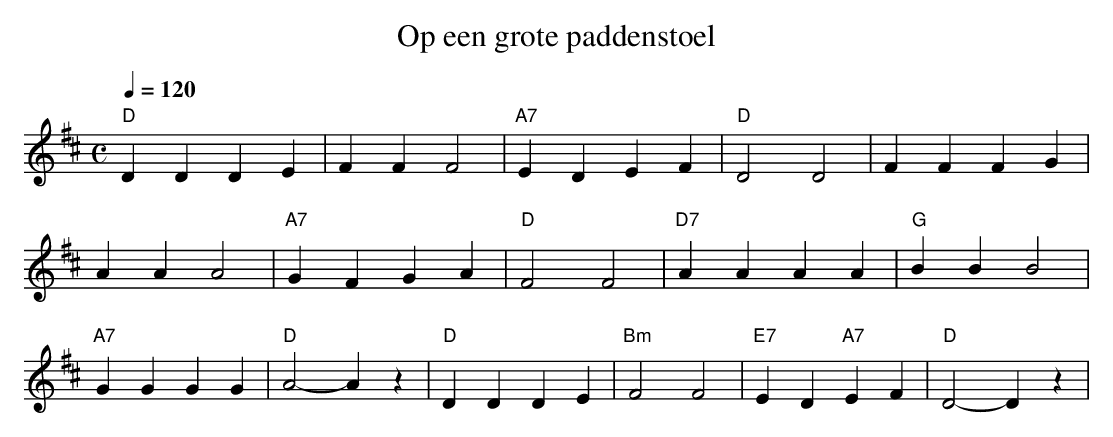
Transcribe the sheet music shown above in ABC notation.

X:1
T:Op een grote paddenstoel
Q:1/4=120
M:C
L:1/8
K:D
"D"D2 D2 D2 E2 | F2 F2 F4 | "A7"E2 D2 E2 F2 | "D"D4 D4 |
F2 F2 F2 G2 | A2 A2 A4 | "A7"G2 F2 G2 A2 | "D"F4 F4 |
"D7"A2 A2 A2 A2 | "G"B2 B2 B4 | "A7"G2 G2 G2 G2 | "D"A4- A2 z2 |
"D"D2 D2 D2 E2 | "Bm"F4 F4 | "E7"E2 D2 "A7"E2 F2 | "D"D4- D2 z2 |
